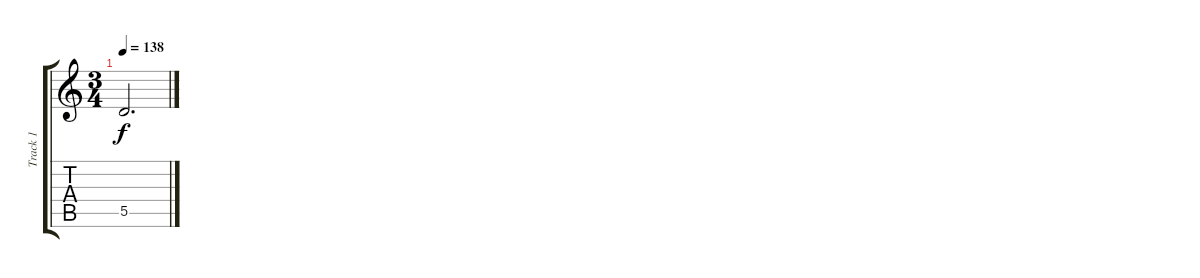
\track ("Track 1" "Track 1") {instrument acousticguitarsteel}
\staff {score tabs}
\tuning (E4 B3 G3 D3 A2 E2) {hide}
\ts (3 4)
\tempo 138
\clef g2
\ks c
5.5.2{d dy f}
